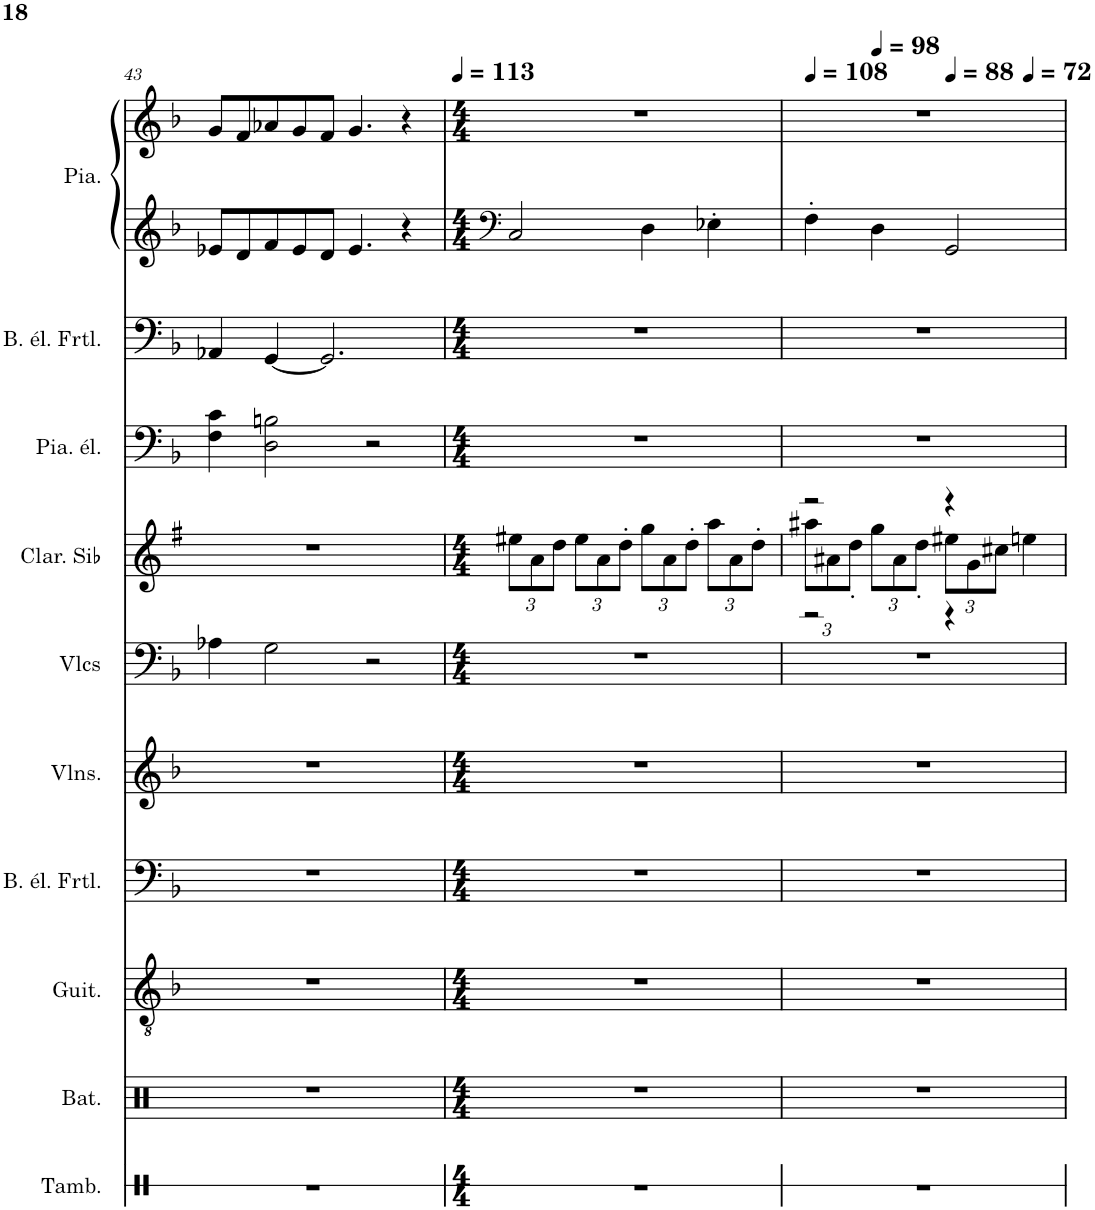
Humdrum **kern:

**kern	**kern	**kern	**kern	**kern	**kern	**kern	**kern	**kern	**kern	**kern
*part10	*part9	*part8	*part7	*part6	*part5	*part4	*part3	*part2	*part1	*part1
*staff11	*staff10	*staff9	*staff8	*staff7	*staff6	*staff5	*staff4	*staff3	*staff2	*staff1
*I"Tambourin, PERC	*I"Batterie, DRUMS	*I"Guitare acoustique, JAZ GTR	*I"Basse électrique fretless, FR BASS b	*I"Violons, Hi String	*I"Violoncelles, STRINGS	*I"Clarinette en Sib	*I"Piano électrique, E PIANO2	*I"Basse électrique fretless, FR BASS	*I"Piano, PIANO1	*
*I'Tamb.	*I'Bat.	*I'Guit.	*I'B. él. Frtl.	*I'Vlns.	*I'Vlcs	*I'Clar. Sib	*I'Pia. él.	*I'B. él. Frtl.	*I'Pia.	*
!!LO:PB:g=z
*clefX	*clefX	*clefGv2	*clefF4	*clefG2	*clefF4	*clefG2	*clefF4	*clefF4	*clefG2	*clefG2
*	*	*	*Trd7c12	*	*	*Trd1c2	*	*Trd7c12	*	*
*k[]	*k[]	*k[b-]	*k[b-]	*k[b-]	*k[b-]	*k[f#]	*k[b-]	*k[b-]	*k[b-]	*k[b-]
*M5/4	*M5/4	*M5/4	*M5/4	*M5/4	*M5/4	*M5/4	*M5/4	*M5/4	*M5/4	*M5/4
=43	=43	=43	=43	=43	=43	=43	=43	=43	=43	=43
4%5r	4%5r	4%5r	4%5r	4%5r	4A-X\	4%5r	4F\ 4c\	4AA-X/	8e-X/L	8g/L
.	.	.	.	.	.	.	.	.	8d/	8f/
.	.	.	.	.	2G\	.	2D\ 2Bn\	[4GG/	8f/	8a-X/
.	.	.	.	.	.	.	.	.	8e-/	8g/
.	.	.	.	.	.	.	.	2.GG/]	8d/J	8f/J
.	.	.	.	.	.	.	.	.	4.e-/	4.g/
.	.	.	.	.	2r	.	2r	.	.	.
.	.	.	.	.	.	.	.	.	4r	4r
=44	=44	=44	=44	=44	=44	=44	=44	=44	=44	=44
*	*	*	*	*	*	*	*	*	*clefF4	*
*M4/4	*M4/4	*M4/4	*M4/4	*M4/4	*M4/4	*M4/4	*M4/4	*M4/4	*M4/4	*M4/4
*	*	*	*	*	*	*Xbrackettup	*	*	*	*
*	*	*	*	*	*	*	*	*	*	*MM113
1r	1r	1r	1r	1r	1r	12ee#X\L	1r	1r	2C/	1r
.	.	.	.	.	.	12a\	.	.	.	.
.	.	.	.	.	.	12dd\J	.	.	.	.
.	.	.	.	.	.	12ee#\L	.	.	.	.
.	.	.	.	.	.	12a\	.	.	.	.
.	.	.	.	.	.	12dd'\J	.	.	.	.
.	.	.	.	.	.	12gg\L	.	.	4D\	.
.	.	.	.	.	.	12a\	.	.	.	.
.	.	.	.	.	.	12dd'\J	.	.	.	.
.	.	.	.	.	.	12aa\L	.	.	4E-X'\	.
.	.	.	.	.	.	12a\	.	.	.	.
.	.	.	.	.	.	12dd'\J	.	.	.	.
=45	=45	=45	=45	=45	=45	=45	=45	=45	=45	=45
*	*	*	*	*	*	*	*	*	*	*MM108
*	*	*	*	*	*	*^	*	*	*	*^
*	*	*	*	*	*	*	*^	*	*	*	*	*
1r	1r	1r	1r	1r	1r	2r	12aa#X\L	2r	1r	1r	4F'\	1r	2.ryy
.	.	.	.	.	.	.	12a#X\	.	.	.	.	.	.
.	.	.	.	.	.	.	12dd'\J	.	.	.	.	.	.
*	*	*	*	*	*	*	*	*	*	*	*	*MM98	*
.	.	.	.	.	.	.	12gg\L	.	.	.	4D\	.	.
.	.	.	.	.	.	.	12a#\	.	.	.	.	.	.
.	.	.	.	.	.	.	12dd'\J	.	.	.	.	.	.
*	*	*	*	*	*	*	*	*	*	*	*	*MM88	*
.	.	.	.	.	.	4r	12ee#X\L	4r	.	.	2GG/	.	.
.	.	.	.	.	.	.	12g\	.	.	.	.	.	.
.	.	.	.	.	.	.	12cc#X\J	.	.	.	.	.	.
*	*	*	*	*	*	*	*	*	*	*	*	*MM72	*
.	.	.	.	.	.	4een\	4ryy	4ryy	.	.	.	.	4ryy
*	*	*	*	*	*	*v	*v	*v	*	*	*	*v	*v
=	=	=	=	=	=	=	=	=	=	=
*-	*-	*-	*-	*-	*-	*-	*-	*-	*-	*-
